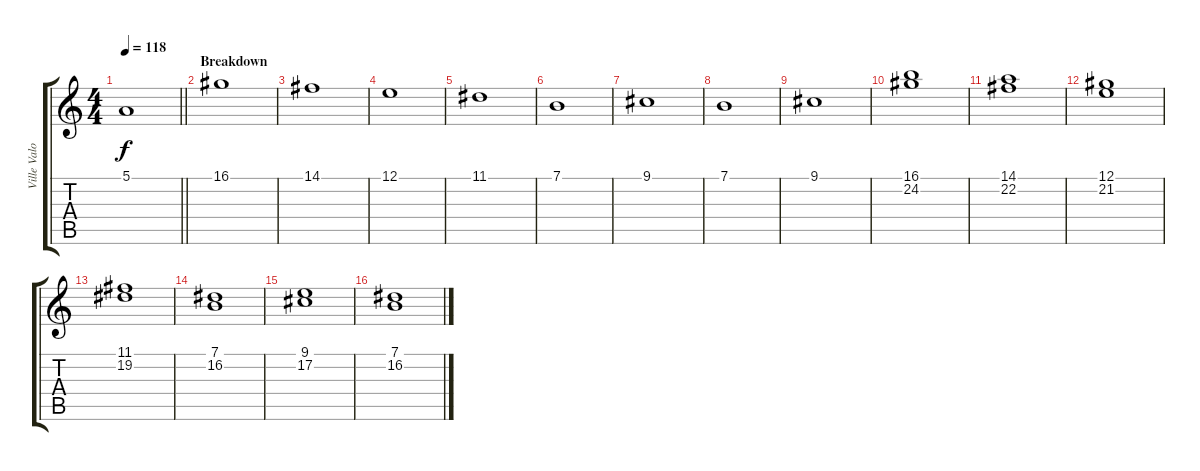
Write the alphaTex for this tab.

\track ("Ville Valo (Voice)" "Ville Valo") {instrument synthvoice}
\staff {score tabs}
\tuning (E4 B3 G3 D3 A2 E2) {hide}
\ts (4 4)
\tempo 118
\clef g2
\barLineRight lightlight
\ks c
5.1{t}.1{dy f} |
\section ("" "Breakdown")
16.1.1{volume 7} |
14.1.1 |
12.1.1 |
11.1.1 |
7.1.1 |
9.1.1 |
7.1.1 |
9.1.1 |
(16.1 24.2).1 |
(14.1 22.2).1 |
(12.1 21.2).1 |
(11.1 19.2).1 |
(7.1 16.2).1 |
(9.1 17.2).1 |
(7.1 16.2).1
